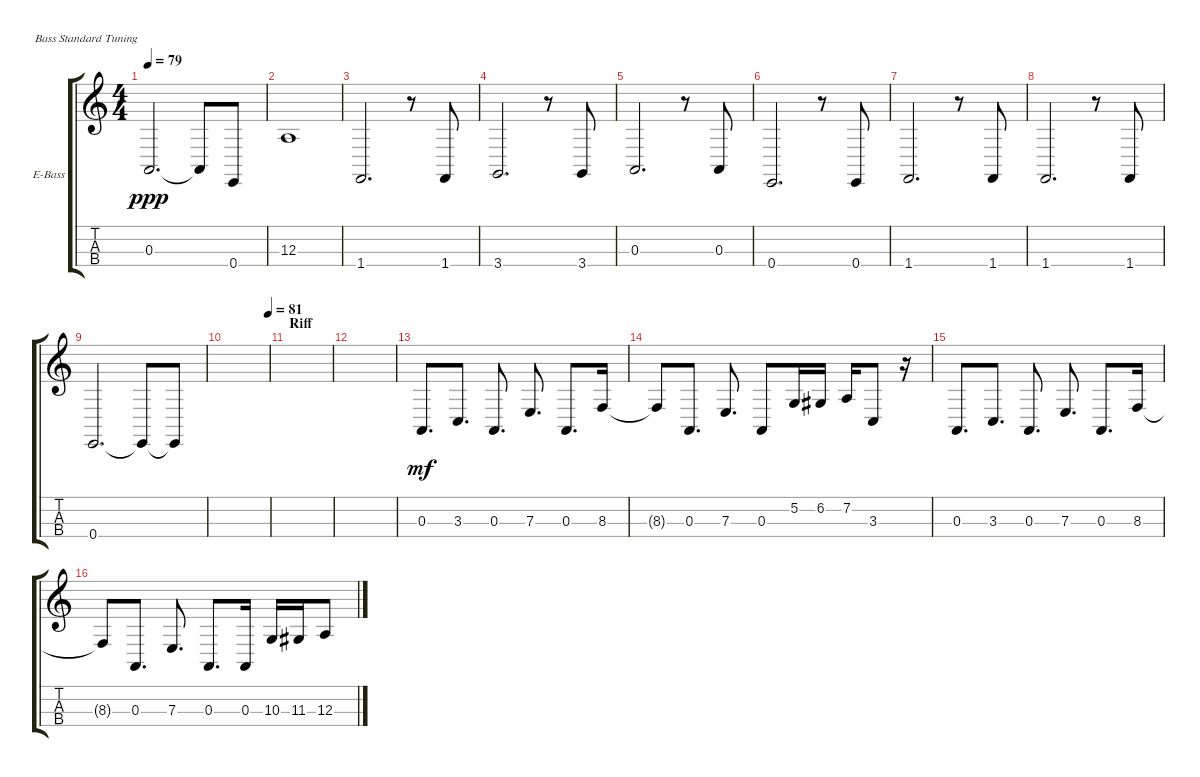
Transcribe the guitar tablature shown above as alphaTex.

\defaultSystemsLayout 4
\bracketExtendMode groupsimilarinstruments
\firstSystemTrackNameOrientation horizontal
\otherSystemsTrackNameOrientation horizontal
\track ("Electric Bass - Chris" "E-Bass") {instrument electricbassfinger}
\staff {score tabs}
\tuning (G2 D2 A1 E1)
\ts (4 4)
\tempo 79
\clef g2
\scale
1.03909
\ks c
0.3.2{d dy ppp} 0.3{t}.8 0.4.8 |
\scale
0.960908 12.3.1 |
\scale
1.03909 1.4.2{d} r.8 1.4.8 |
\scale
0.960908 3.4.2{d} r.8 3.4.8 |
\scale
1.03909 0.3.2{d} r.8 0.3.8 |
\scale
0.960908 0.4.2{d} r.8 0.4.8 |
\scale
1.03909 1.4.2{d} r.8 1.4.8 |
\scale
0.960908 1.4.2{d} r.8 1.4.8 |
\scale
1.03909 0.4.2{d} 0.4{t}.8 0.4{t}.8 |
\tempo (81 1)
\scale
0.960908 |
\section ("" "Riff")
\scale
1.03909 |
\scale
0.960908 |
\scale
1.03909 0.3.8{d dy mf} 3.3.8{d} 0.3.8{d} 7.3.8{d} 0.3.8{d} 8.3.16 |
\scale
0.960908 8.3{t}.8 0.3.8{d} 7.3.8{d} 0.3.8 5.2.16 6.2.16 7.2.16 3.3.8 r.16 |
\scale
1.03909 0.3.8{d} 3.3.8{d} 0.3.8{d} 7.3.8{d} 0.3.8{d} 8.3.16 |
\scale
0.960908 8.3{t}.8 0.3.8{d} 7.3.8{d} 0.3.8{d} 0.3.16 10.3.16 11.3.16 12.3.8
